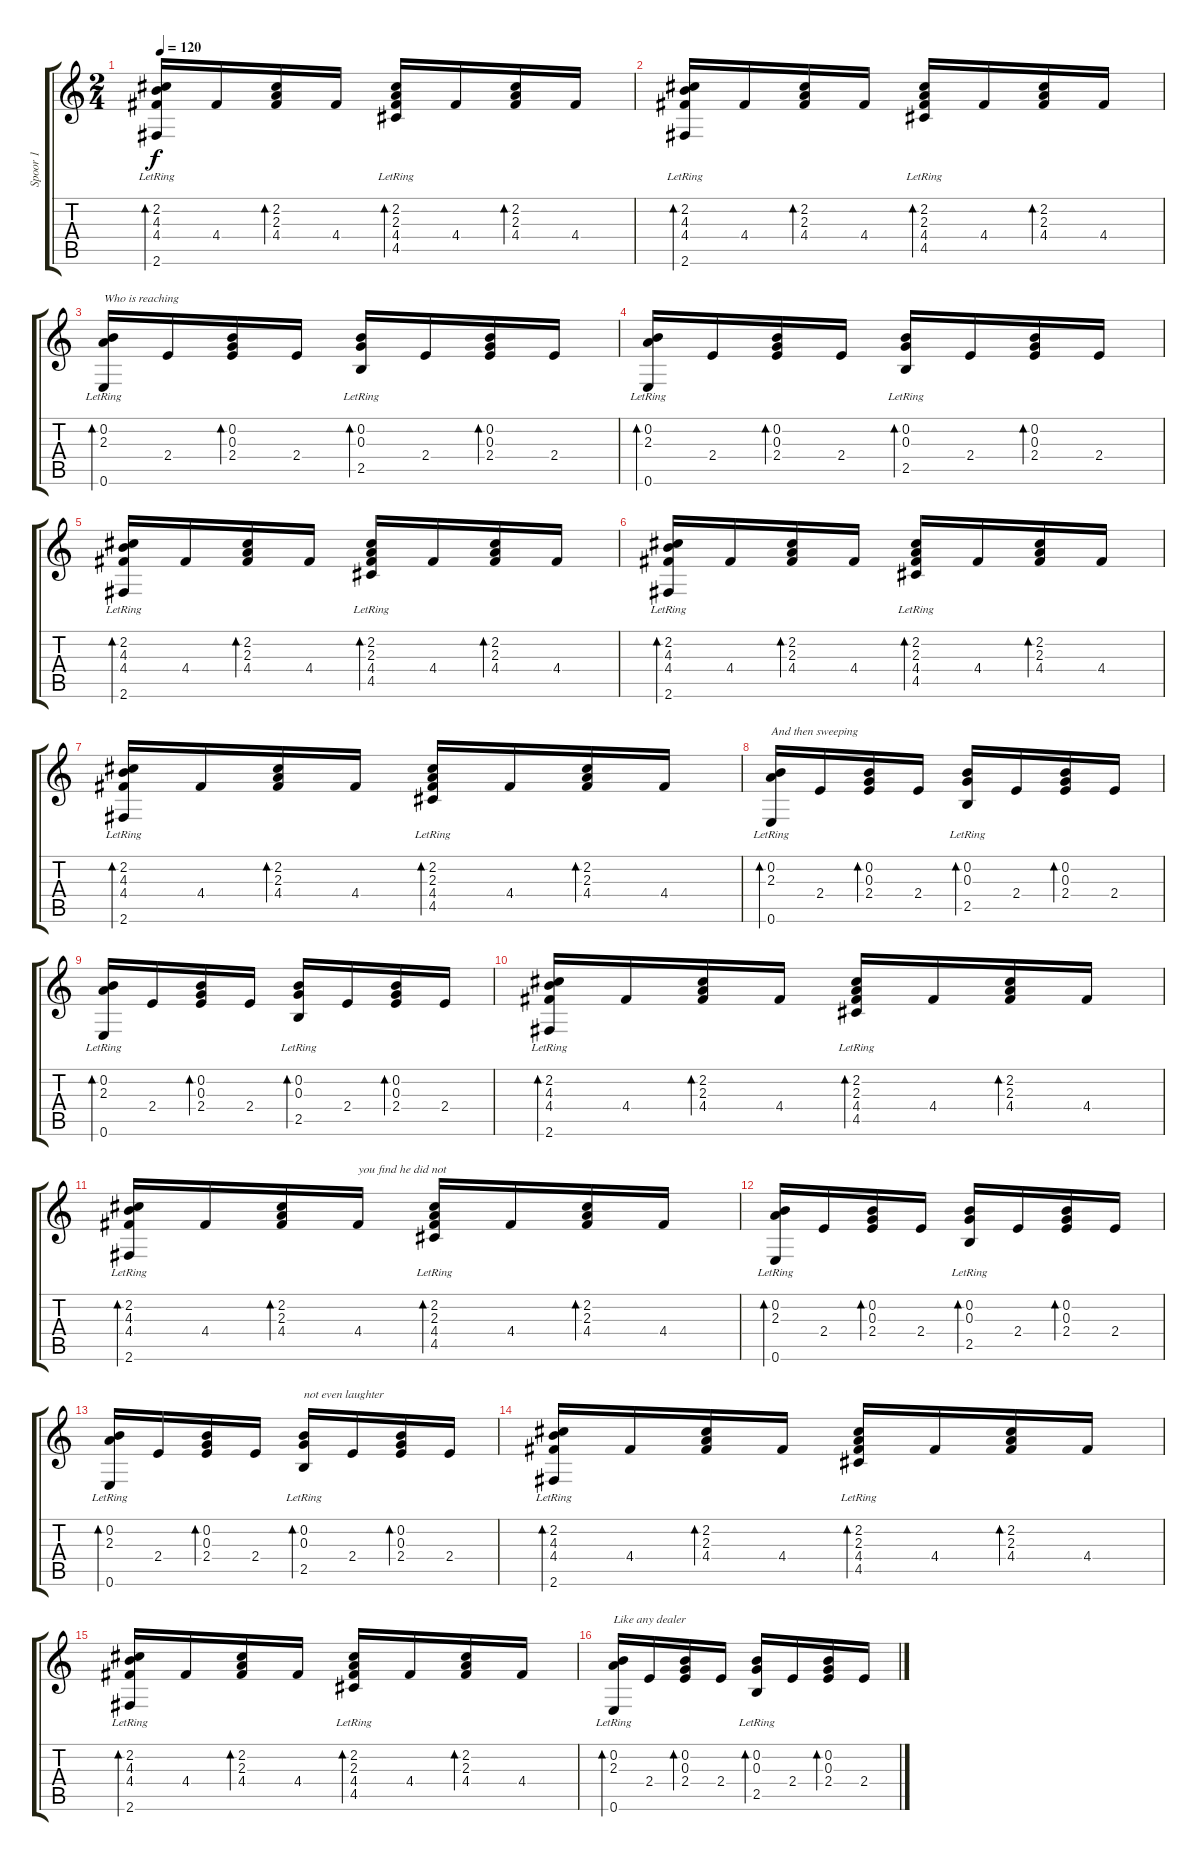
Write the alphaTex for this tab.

\track ("Spoor 1" "Spoor 1") {instrument acousticguitarnylon}
\staff {score tabs}
\tuning (E4 B3 G3 D3 A2 E2) {hide}
\ts (2 4)
\tempo 120
\clef g2
\ks c
(2.2 4.3 4.4 2.6{lr}).16{bd 480 dy f} 4.4.16 (2.2 2.3 4.4).16{bd 480} 4.4.16 (2.2 2.3 4.4 4.5{lr}).16{bd 480} 4.4.16 (2.2 2.3 4.4).16{bd 480} 4.4.16 |
(2.2 4.3 4.4 2.6{lr}).16{bd 480} 4.4.16 (2.2 2.3 4.4).16{bd 480} 4.4.16 (2.2 2.3 4.4 4.5{lr}).16{bd 480} 4.4.16 (2.2 2.3 4.4).16{bd 480} 4.4.16 |
(0.2 2.3 0.6{lr}).16{bd 480 txt "Who is reaching"} 2.4.16 (0.2 0.3 2.4).16{bd 480} 2.4.16 (0.2 0.3 2.5{lr}).16{bd 480} 2.4.16 (0.2 0.3 2.4).16{bd 480} 2.4.16 |
(0.2 2.3 0.6{lr}).16{bd 480} 2.4.16 (0.2 0.3 2.4).16{bd 480} 2.4.16 (0.2 0.3 2.5{lr}).16{bd 480} 2.4.16 (0.2 0.3 2.4).16{bd 480} 2.4.16 |
(2.2 4.3 4.4 2.6{lr}).16{bd 480} 4.4.16 (2.2 2.3 4.4).16{bd 480} 4.4.16 (2.2 2.3 4.4 4.5{lr}).16{bd 480} 4.4.16 (2.2 2.3 4.4).16{bd 480} 4.4.16 |
(2.2 4.3 4.4 2.6{lr}).16{bd 480} 4.4.16 (2.2 2.3 4.4).16{bd 480} 4.4.16 (2.2 2.3 4.4 4.5{lr}).16{bd 480} 4.4.16 (2.2 2.3 4.4).16{bd 480} 4.4.16 |
(2.2 4.3 4.4 2.6{lr}).16{bd 480} 4.4.16 (2.2 2.3 4.4).16{bd 480} 4.4.16 (2.2 2.3 4.4 4.5{lr}).16{bd 480} 4.4.16 (2.2 2.3 4.4).16{bd 480} 4.4.16 |
(0.2 2.3 0.6{lr}).16{bd 480 txt "And then sweeping"} 2.4.16 (0.2 0.3 2.4).16{bd 480} 2.4.16 (0.2 0.3 2.5{lr}).16{bd 480} 2.4.16 (0.2 0.3 2.4).16{bd 480} 2.4.16 |
(0.2 2.3 0.6{lr}).16{bd 480} 2.4.16 (0.2 0.3 2.4).16{bd 480} 2.4.16 (0.2 0.3 2.5{lr}).16{bd 480} 2.4.16 (0.2 0.3 2.4).16{bd 480} 2.4.16 |
(2.2 4.3 4.4 2.6{lr}).16{bd 480} 4.4.16 (2.2 2.3 4.4).16{bd 480} 4.4.16 (2.2 2.3 4.4 4.5{lr}).16{bd 480} 4.4.16 (2.2 2.3 4.4).16{bd 480} 4.4.16 |
(2.2 4.3 4.4 2.6{lr}).16{bd 480} 4.4.16 (2.2 2.3 4.4).16{bd 480} 4.4.16{txt "you find he did not"} (2.2 2.3 4.4 4.5{lr}).16{bd 480} 4.4.16 (2.2 2.3 4.4).16{bd 480} 4.4.16 |
(0.2 2.3 0.6{lr}).16{bd 480} 2.4.16 (0.2 0.3 2.4).16{bd 480} 2.4.16 (0.2 0.3 2.5{lr}).16{bd 480} 2.4.16 (0.2 0.3 2.4).16{bd 480} 2.4.16 |
(0.2 2.3 0.6{lr}).16{bd 480} 2.4.16 (0.2 0.3 2.4).16{bd 480} 2.4.16 (0.2 0.3 2.5{lr}).16{bd 480 txt "not even laughter"} 2.4.16 (0.2 0.3 2.4).16{bd 480} 2.4.16 |
(2.2 4.3 4.4 2.6{lr}).16{bd 480} 4.4.16 (2.2 2.3 4.4).16{bd 480} 4.4.16 (2.2 2.3 4.4 4.5{lr}).16{bd 480} 4.4.16 (2.2 2.3 4.4).16{bd 480} 4.4.16 |
(2.2 4.3 4.4 2.6{lr}).16{bd 480} 4.4.16 (2.2 2.3 4.4).16{bd 480} 4.4.16 (2.2 2.3 4.4 4.5{lr}).16{bd 480} 4.4.16 (2.2 2.3 4.4).16{bd 480} 4.4.16 |
(0.2 2.3 0.6{lr}).16{bd 480 txt "Like any dealer"} 2.4.16 (0.2 0.3 2.4).16{bd 480} 2.4.16 (0.2 0.3 2.5{lr}).16{bd 480} 2.4.16 (0.2 0.3 2.4).16{bd 480} 2.4.16
